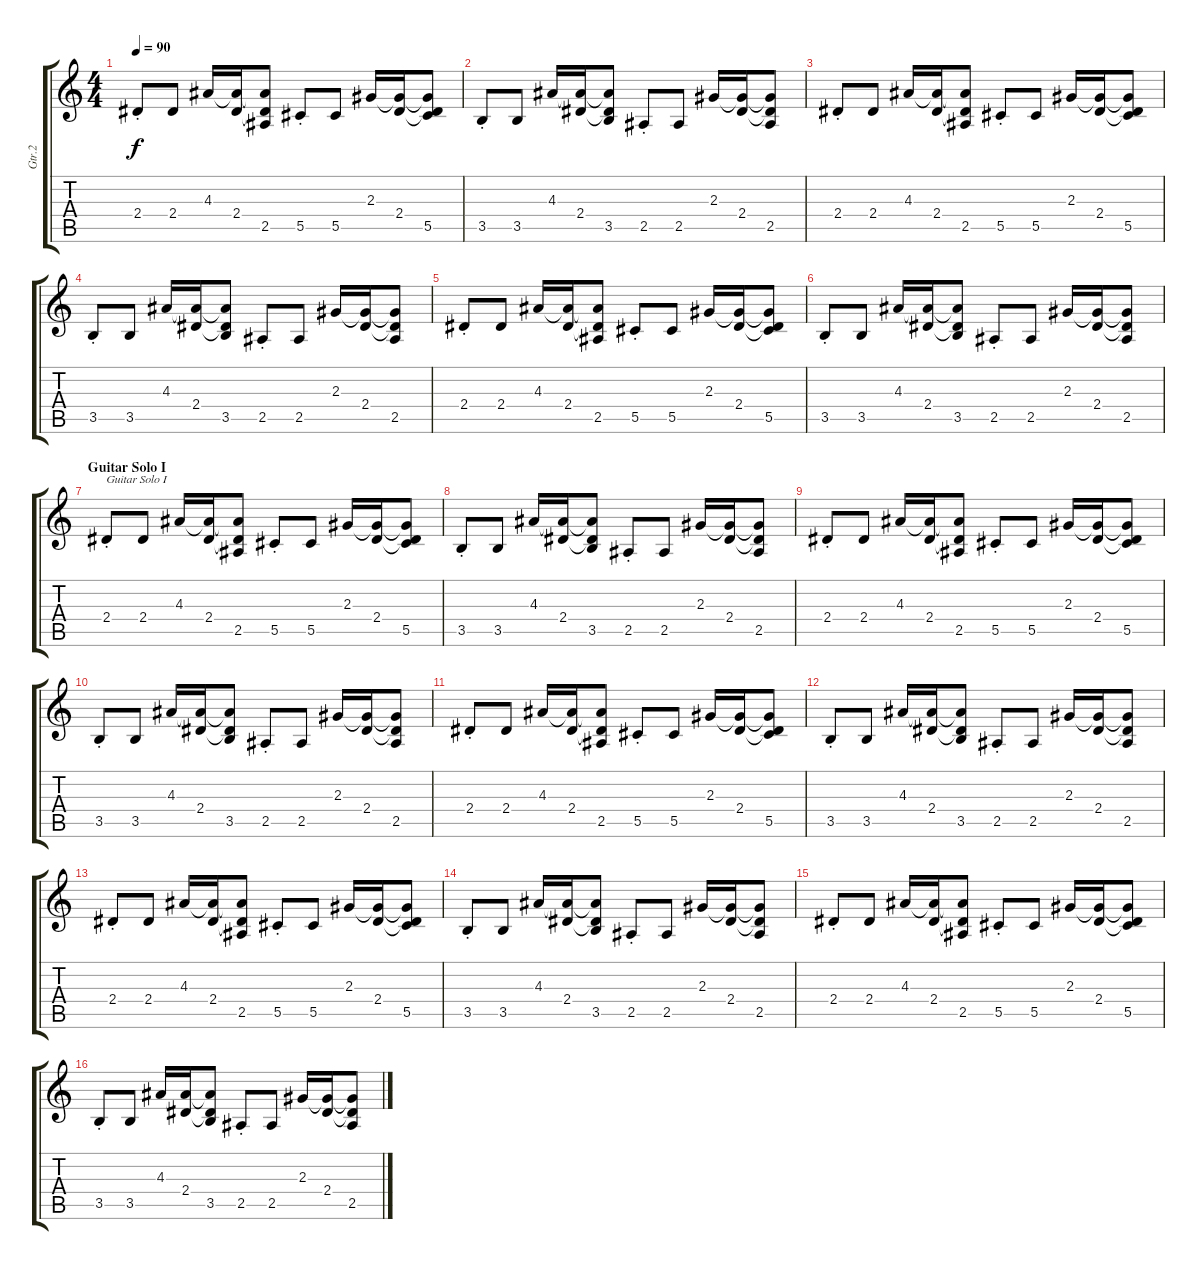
\track ("Gtr.2" "Gtr.2") {instrument distortionguitar}
\staff {score tabs}
\tuning (Eb4 Bb3 Gb3 Db3 Ab2 Eb2) {hide}
\ts (4 4)
\tempo 90
\clef g2
\ks c
2.4{st}.8{dy f} 2.4.8 4.3.16 (4.3{t} 2.4).16 (4.3{t} 2.4{t} 2.5).8 5.5{st}.8 5.5.8 2.3.16 (2.3{t} 2.4).16 (2.3{t} 2.4{t} 5.5).8 |
3.5{st}.8 3.5.8 4.3.16 (4.3{t} 2.4).16 (4.3{t} 2.4{t} 3.5).8 2.5{st}.8 2.5.8 2.3.16 (2.3{t} 2.4).16 (2.3{t} 2.4{t} 2.5).8 |
2.4{st}.8 2.4.8 4.3.16 (4.3{t} 2.4).16 (4.3{t} 2.4{t} 2.5).8 5.5{st}.8 5.5.8 2.3.16 (2.3{t} 2.4).16 (2.3{t} 2.4{t} 5.5).8 |
3.5{st}.8 3.5.8 4.3.16 (4.3{t} 2.4).16 (4.3{t} 2.4{t} 3.5).8 2.5{st}.8 2.5.8 2.3.16 (2.3{t} 2.4).16 (2.3{t} 2.4{t} 2.5).8 |
2.4{st}.8 2.4.8 4.3.16 (4.3{t} 2.4).16 (4.3{t} 2.4{t} 2.5).8 5.5{st}.8 5.5.8 2.3.16 (2.3{t} 2.4).16 (2.3{t} 2.4{t} 5.5).8 |
3.5{st}.8 3.5.8 4.3.16 (4.3{t} 2.4).16 (4.3{t} 2.4{t} 3.5).8 2.5{st}.8 2.5.8 2.3.16 (2.3{t} 2.4).16 (2.3{t} 2.4{t} 2.5).8 |
\section ("" "Guitar Solo I")
2.4{st}.8{txt "Guitar Solo I" volume 12} 2.4.8 4.3.16 (4.3{t} 2.4).16 (4.3{t} 2.4{t} 2.5).8 5.5{st}.8 5.5.8 2.3.16 (2.3{t} 2.4).16 (2.3{t} 2.4{t} 5.5).8 |
3.5{st}.8 3.5.8 4.3.16 (4.3{t} 2.4).16 (4.3{t} 2.4{t} 3.5).8 2.5{st}.8 2.5.8 2.3.16 (2.3{t} 2.4).16 (2.3{t} 2.4{t} 2.5).8 |
2.4{st}.8 2.4.8 4.3.16 (4.3{t} 2.4).16 (4.3{t} 2.4{t} 2.5).8 5.5{st}.8 5.5.8 2.3.16 (2.3{t} 2.4).16 (2.3{t} 2.4{t} 5.5).8 |
3.5{st}.8 3.5.8 4.3.16 (4.3{t} 2.4).16 (4.3{t} 2.4{t} 3.5).8 2.5{st}.8 2.5.8 2.3.16 (2.3{t} 2.4).16 (2.3{t} 2.4{t} 2.5).8 |
2.4{st}.8 2.4.8 4.3.16 (4.3{t} 2.4).16 (4.3{t} 2.4{t} 2.5).8 5.5{st}.8 5.5.8 2.3.16 (2.3{t} 2.4).16 (2.3{t} 2.4{t} 5.5).8 |
3.5{st}.8 3.5.8 4.3.16 (4.3{t} 2.4).16 (4.3{t} 2.4{t} 3.5).8 2.5{st}.8 2.5.8 2.3.16 (2.3{t} 2.4).16 (2.3{t} 2.4{t} 2.5).8 |
2.4{st}.8 2.4.8 4.3.16 (4.3{t} 2.4).16 (4.3{t} 2.4{t} 2.5).8 5.5{st}.8 5.5.8 2.3.16 (2.3{t} 2.4).16 (2.3{t} 2.4{t} 5.5).8 |
3.5{st}.8 3.5.8 4.3.16 (4.3{t} 2.4).16 (4.3{t} 2.4{t} 3.5).8 2.5{st}.8 2.5.8 2.3.16 (2.3{t} 2.4).16 (2.3{t} 2.4{t} 2.5).8 |
2.4{st}.8 2.4.8 4.3.16 (4.3{t} 2.4).16 (4.3{t} 2.4{t} 2.5).8 5.5{st}.8 5.5.8 2.3.16 (2.3{t} 2.4).16 (2.3{t} 2.4{t} 5.5).8 |
3.5{st}.8 3.5.8 4.3.16 (4.3{t} 2.4).16 (4.3{t} 2.4{t} 3.5).8 2.5{st}.8 2.5.8 2.3.16 (2.3{t} 2.4).16 (2.3{t} 2.4{t} 2.5).8
